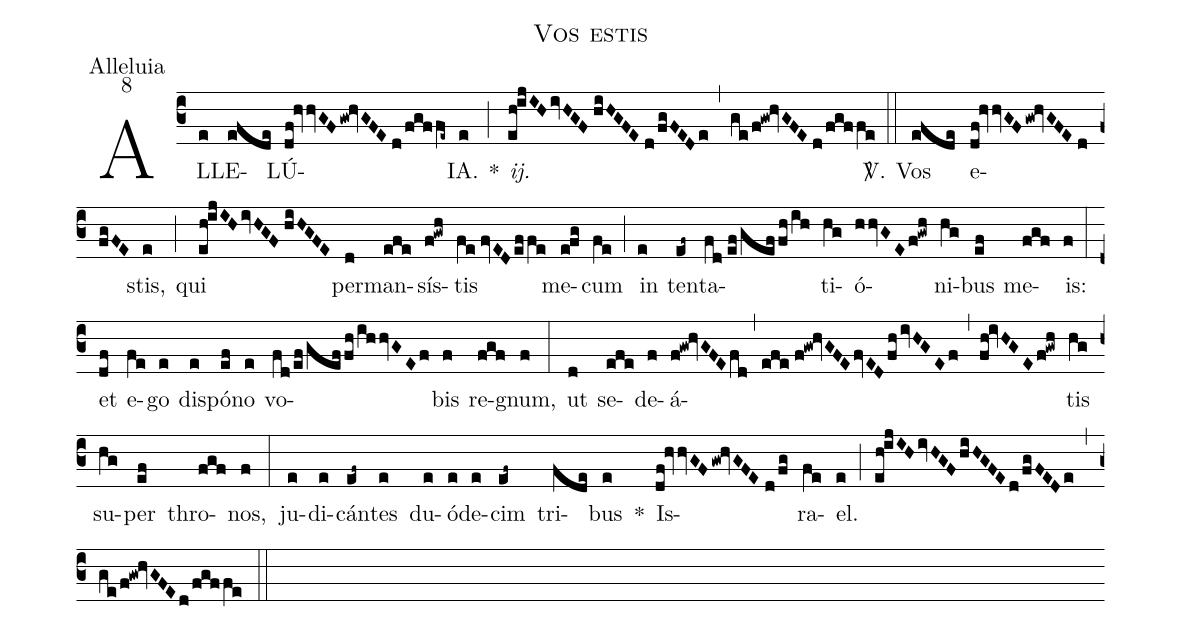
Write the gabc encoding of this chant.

name:Vos estis;
office-part:Alleluia;
mode:8;
%%
(c3) AL(e)LE(efde)LÚ(df!hvvGFgw!hvGFE//d/fgffe~)IA.(e) *(;) <i>ij.</i>(eh!ijIH/ivHGF//hiHGFE//d/fgFEDe) (,) (ge/f!gw!hvGFE//d/fgffe) <sp>V/</sp>.(::) Vos(efde) e(df!hvvGFgw!hvGFE//d/fgFE)stis,(e) (;) qui(eh!ijIHivHGF//hiHGFE) per(d)man(efe)sís(f!gwh)tis(fe//fvEDeffe) me(e!fg)cum(fe) (;) in(e) ten(ef~)ta(fd//ef/geffh/ih)ti(hg)ó(hhvGEf!gwh)ni(hg)bus(ef) me(fgf)is:(f) (:) et(df) e(fe)go(e) dis(e)pó(ef)no(e) vo(fd/ef/geffh/ihhvGEf)bis(f) re(fgf)gnum,(f) (:) ut(d) se(efe)de(f)á(f!gw!hvGFEfd,efe//f!gw!hvGFEfvEDfh/ivHGEf,fh!ivHGEf!gwh)tis(hg) su(hg)per(ef) thro(fgf)nos,(f) (:) ju(e)di(e)cán(ef~)tes(e) du(e)ó(e)de(e)cim(ef~) tri(fde)bus(e) *() Is(df!hvvGFgw!hvGFE//d/fg)ra(fe)el.(e) (;) (eh!ijIHivHGFhiHGFEd/fgFEDe) (,) (ge/f!gw!hvGFEd/fgffe) (::)
